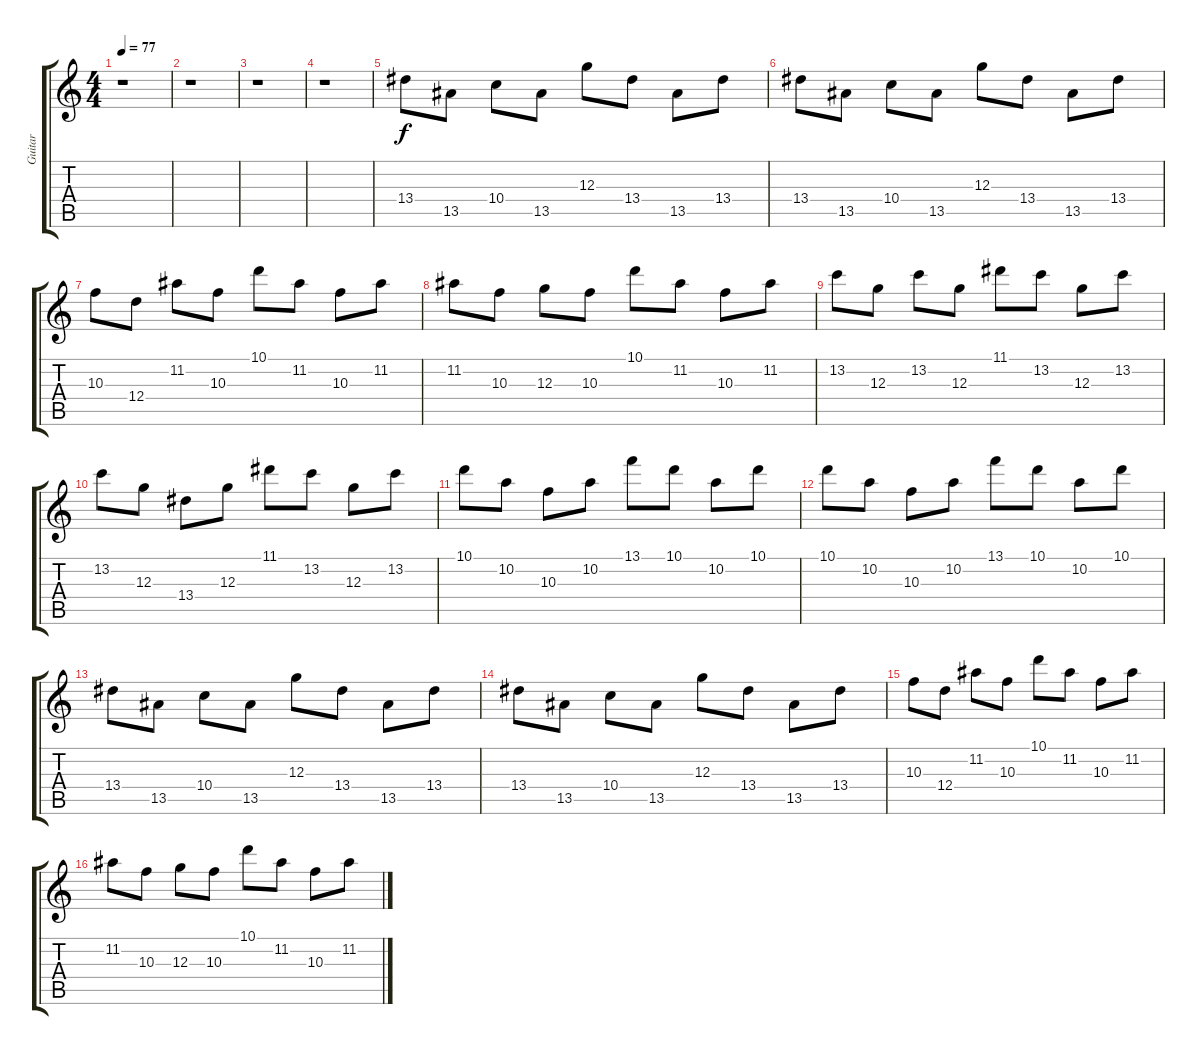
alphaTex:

\track ("Guitar" "Guitar") {instrument acousticguitarsteel}
\staff {score tabs}
\tuning (E4 B3 G3 D3 A2 E2) {hide}
\ts (4 4)
\tempo 77
\clef g2
\ks c
r.1{dy f} |
r.1 |
r.1 |
r.1 |
13.4.8{volume 11} 13.5.8 10.4.8 13.5.8 12.3.8 13.4.8 13.5.8 13.4.8 |
13.4.8 13.5.8 10.4.8 13.5.8 12.3.8 13.4.8 13.5.8 13.4.8 |
10.3.8 12.4.8 11.2.8 10.3.8 10.1.8 11.2.8 10.3.8 11.2.8 |
11.2.8 10.3.8 12.3.8 10.3.8 10.1.8 11.2.8 10.3.8 11.2.8 |
13.2.8 12.3.8 13.2.8 12.3.8 11.1.8 13.2.8 12.3.8 13.2.8 |
13.2.8 12.3.8 13.4.8 12.3.8 11.1.8 13.2.8 12.3.8 13.2.8 |
10.1.8 10.2.8 10.3.8 10.2.8 13.1.8 10.1.8 10.2.8 10.1.8 |
10.1.8 10.2.8 10.3.8 10.2.8 13.1.8 10.1.8 10.2.8 10.1.8 |
13.4.8 13.5.8 10.4.8 13.5.8 12.3.8 13.4.8 13.5.8 13.4.8 |
13.4.8 13.5.8 10.4.8 13.5.8 12.3.8 13.4.8 13.5.8 13.4.8 |
10.3.8 12.4.8 11.2.8 10.3.8 10.1.8 11.2.8 10.3.8 11.2.8 |
11.2.8 10.3.8 12.3.8 10.3.8 10.1.8 11.2.8 10.3.8 11.2.8
